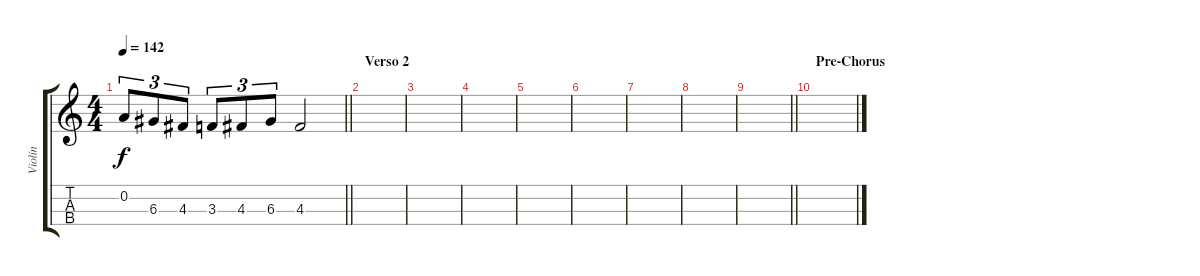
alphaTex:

\track ("Violín" "Violín") {instrument violin}
\staff {score tabs}
\tuning (E5 A4 D4 G3) {hide}
\ts (4 4)
\tempo 142
\clef g2
\barLineRight lightlight
\ks c
0.2.8{tu (3 2) dy f} 6.3.8{tu (3 2)} 4.3.8{tu (3 2)} 3.3.8{tu (3 2)} 4.3.8{tu (3 2)} 6.3.8{tu (3 2)} 4.3.2 |
\section ("" "Verso 2")
|
|
|
|
|
|
|
\barLineRight lightlight
|
\section ("" "Pre-Chorus")
